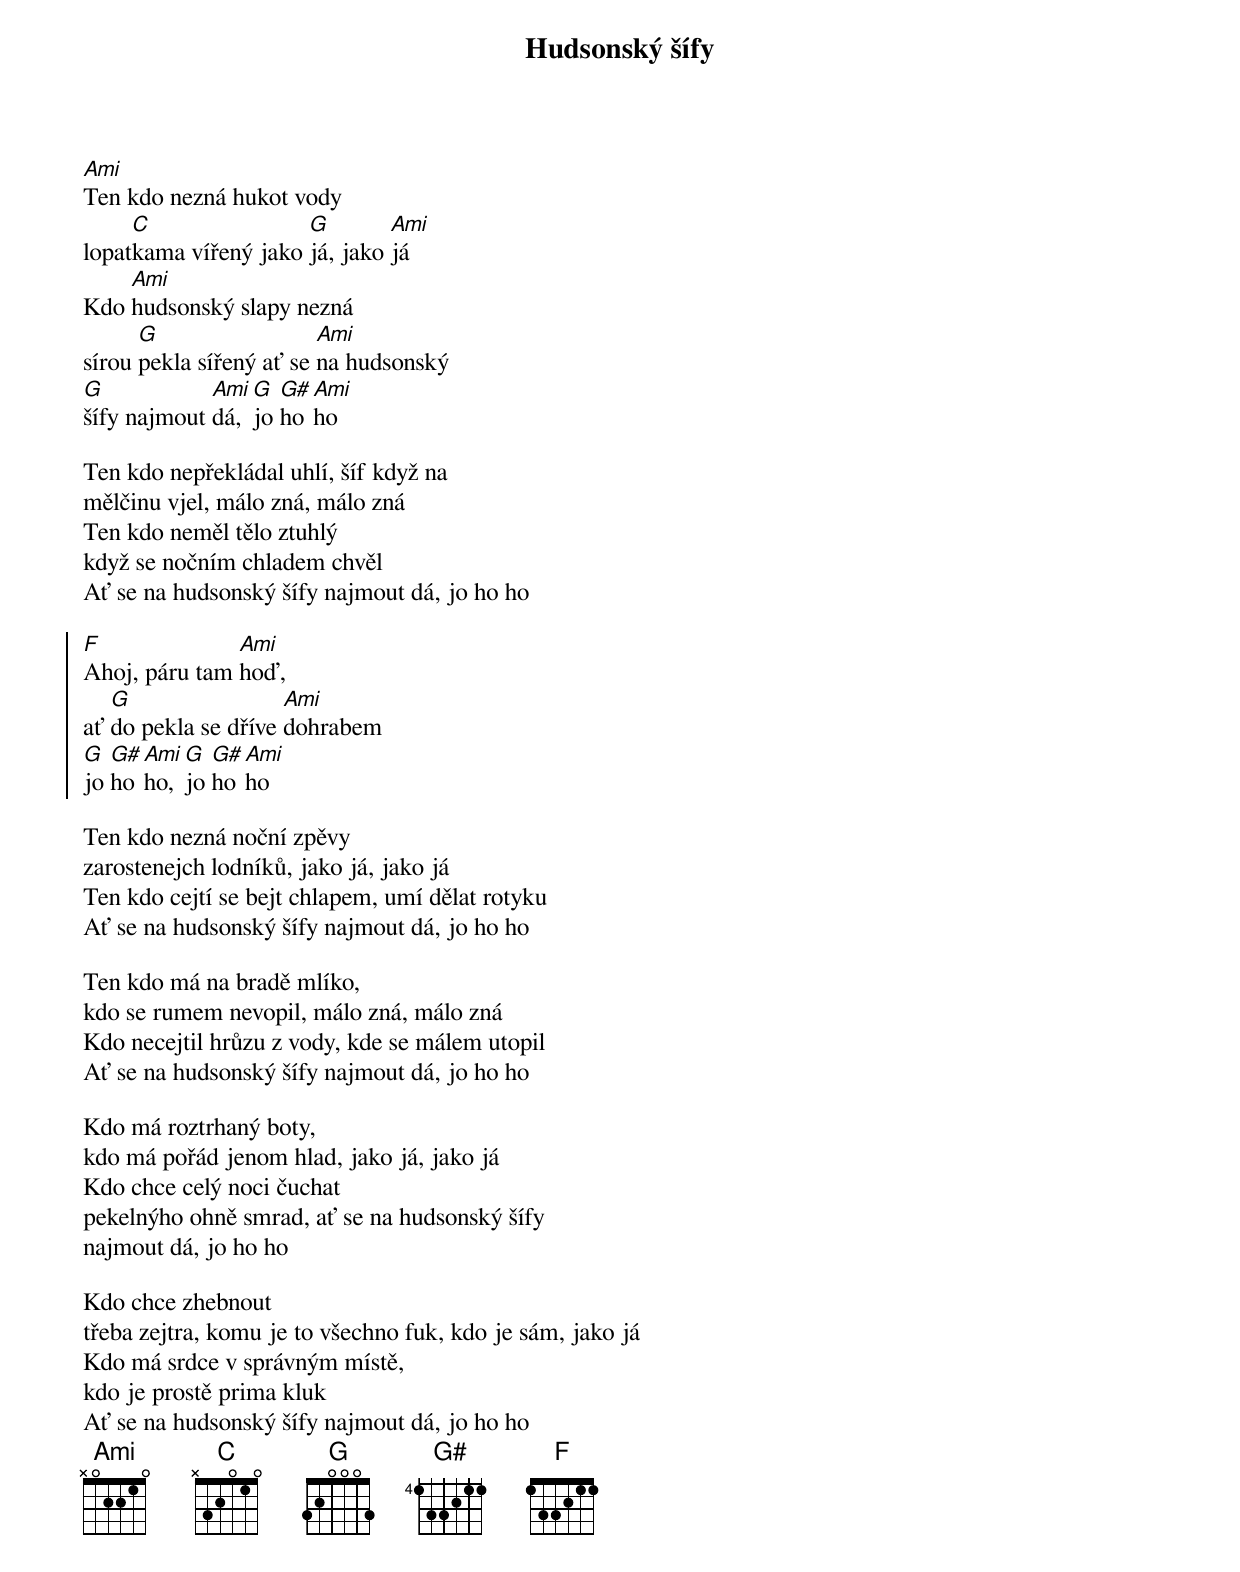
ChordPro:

{title: Hudsonský šífy}

[Ami]Ten kdo nezná hukot vody
lopat[C]kama vířený jako [G]já, jako [Ami]já
Kdo [Ami]hudsonský slapy nezná
sírou [G]pekla sířený ať se [Ami]na hudsonský
[G]šífy najmout [Ami]dá, [G]jo [G#]ho [Ami]ho

Ten kdo nepřekládal uhlí, šíf když na
mělčinu vjel, málo zná, málo zná
Ten kdo neměl tělo ztuhlý
když se nočním chladem chvěl
Ať se na hudsonský šífy najmout dá, jo ho ho

{start_of_chorus}
[F]Ahoj, páru tam [Ami]hoď,
ať [G]do pekla se dříve [Ami]dohrabem
[G]jo [G#]ho [Ami]ho, [G]jo [G#]ho [Ami]ho
{end_of_chorus}

Ten kdo nezná noční zpěvy
zarostenejch lodníků, jako já, jako já
Ten kdo cejtí se bejt chlapem, umí dělat rotyku
Ať se na hudsonský šífy najmout dá, jo ho ho

Ten kdo má na bradě mlíko,
kdo se rumem nevopil, málo zná, málo zná
Kdo necejtil hrůzu z vody, kde se málem utopil
Ať se na hudsonský šífy najmout dá, jo ho ho

Kdo má roztrhaný boty,
kdo má pořád jenom hlad, jako já, jako já
Kdo chce celý noci čuchat
pekelnýho ohně smrad, ať se na hudsonský šífy
najmout dá, jo ho ho

Kdo chce zhebnout
třeba zejtra, komu je to všechno fuk, kdo je sám, jako já
Kdo má srdce v správným místě,
kdo je prostě prima kluk
Ať se na hudsonský šífy najmout dá, jo ho ho
